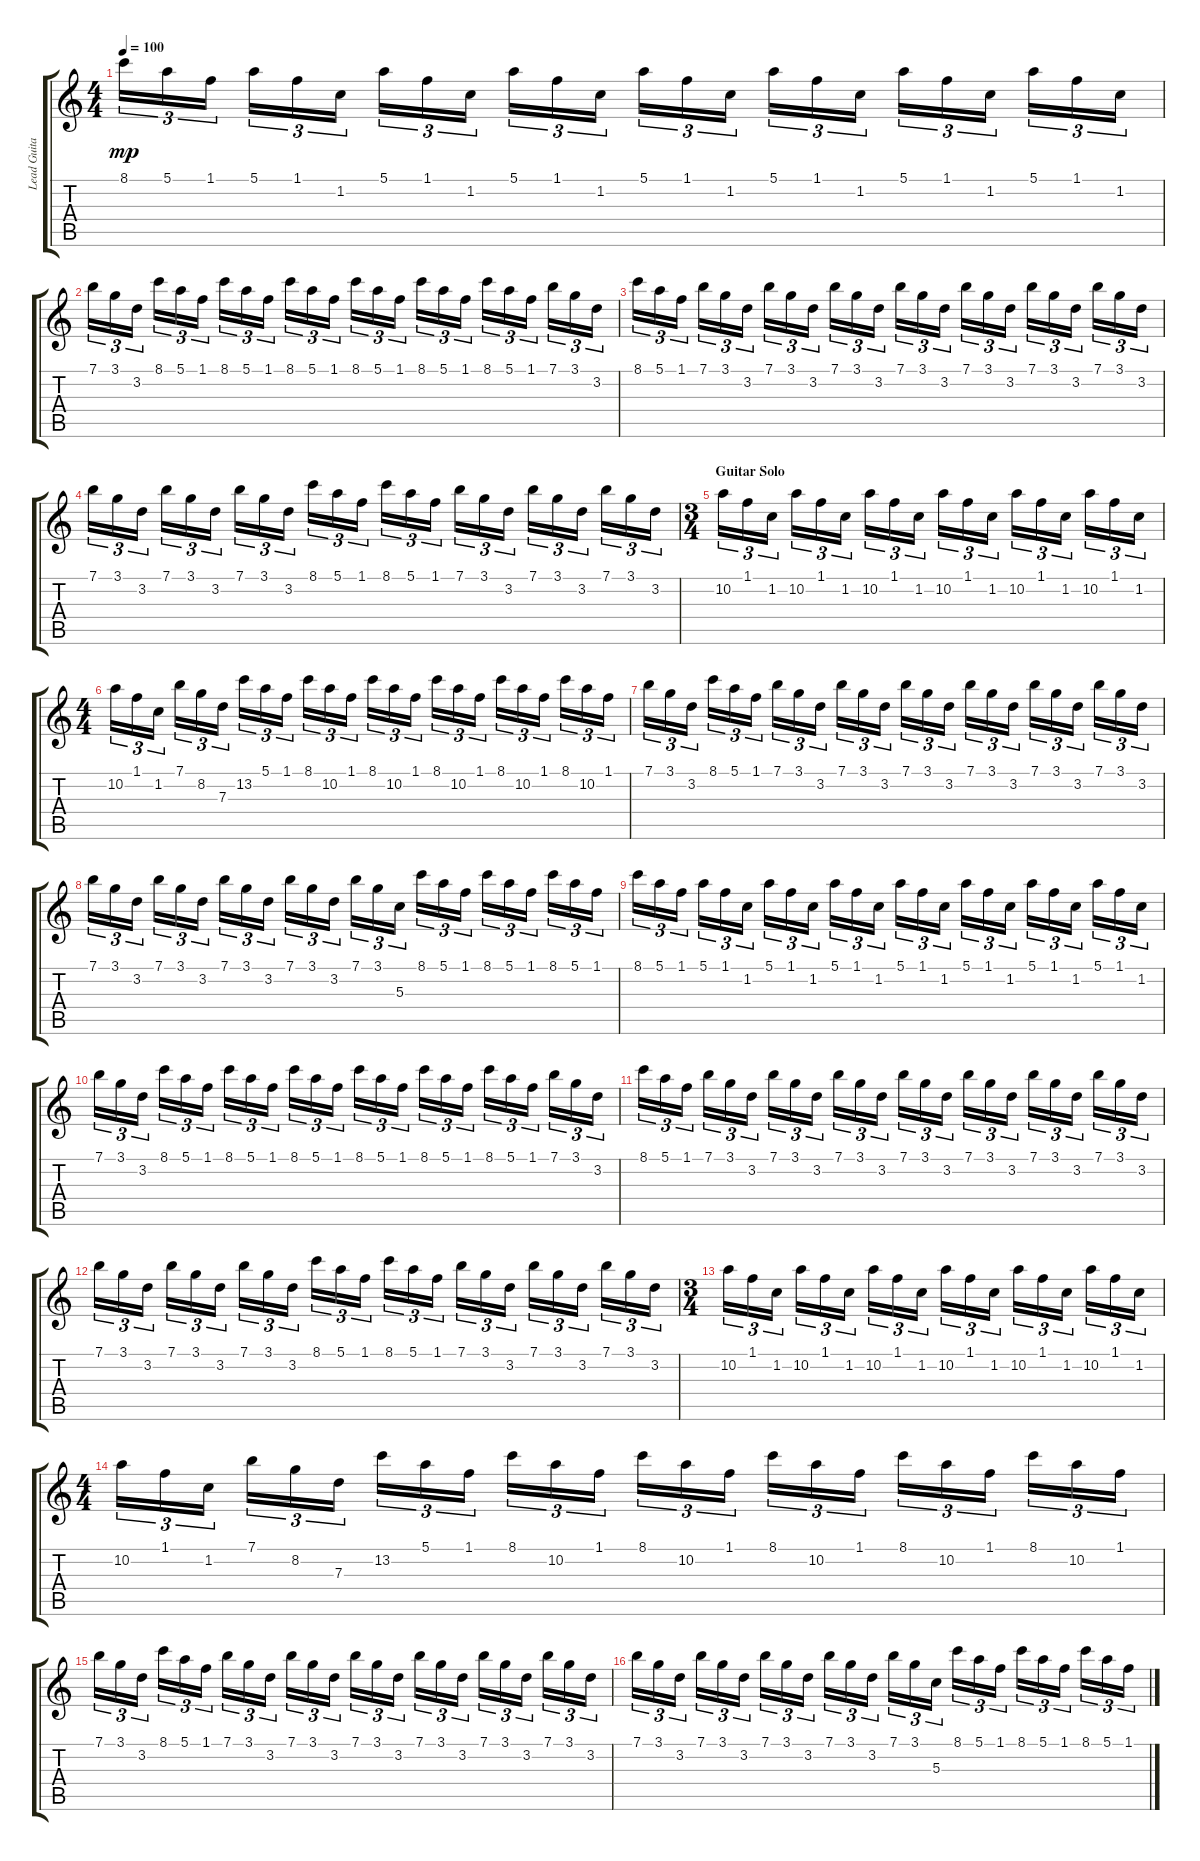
\track ("Lead Guitar" "Lead Guita") {instrument distortionguitar}
\staff {score tabs}
\tuning (E4 B3 G3 D3 A2 E2) {hide}
\ts (4 4)
\tempo 100
\clef g2
\ks c
8.1.16{tu (3 2) dy mp} 5.1.16{tu (3 2)} 1.1.16{tu (3 2)} 5.1.16{tu (3 2)} 1.1.16{tu (3 2)} 1.2.16{tu (3 2)} 5.1.16{tu (3 2)} 1.1.16{tu (3 2)} 1.2.16{tu (3 2)} 5.1.16{tu (3 2)} 1.1.16{tu (3 2)} 1.2.16{tu (3 2)} 5.1.16{tu (3 2)} 1.1.16{tu (3 2)} 1.2.16{tu (3 2)} 5.1.16{tu (3 2)} 1.1.16{tu (3 2)} 1.2.16{tu (3 2)} 5.1.16{tu (3 2)} 1.1.16{tu (3 2)} 1.2.16{tu (3 2)} 5.1.16{tu (3 2)} 1.1.16{tu (3 2)} 1.2.16{tu (3 2)} |
7.1.16{tu (3 2)} 3.1.16{tu (3 2)} 3.2.16{tu (3 2)} 8.1.16{tu (3 2)} 5.1.16{tu (3 2)} 1.1.16{tu (3 2)} 8.1.16{tu (3 2)} 5.1.16{tu (3 2)} 1.1.16{tu (3 2)} 8.1.16{tu (3 2)} 5.1.16{tu (3 2)} 1.1.16{tu (3 2)} 8.1.16{tu (3 2)} 5.1.16{tu (3 2)} 1.1.16{tu (3 2)} 8.1.16{tu (3 2)} 5.1.16{tu (3 2)} 1.1.16{tu (3 2)} 8.1.16{tu (3 2)} 5.1.16{tu (3 2)} 1.1.16{tu (3 2)} 7.1.16{tu (3 2)} 3.1.16{tu (3 2)} 3.2.16{tu (3 2)} |
8.1.16{tu (3 2)} 5.1.16{tu (3 2)} 1.1.16{tu (3 2)} 7.1.16{tu (3 2)} 3.1.16{tu (3 2)} 3.2.16{tu (3 2)} 7.1.16{tu (3 2)} 3.1.16{tu (3 2)} 3.2.16{tu (3 2)} 7.1.16{tu (3 2)} 3.1.16{tu (3 2)} 3.2.16{tu (3 2)} 7.1.16{tu (3 2)} 3.1.16{tu (3 2)} 3.2.16{tu (3 2)} 7.1.16{tu (3 2)} 3.1.16{tu (3 2)} 3.2.16{tu (3 2)} 7.1.16{tu (3 2)} 3.1.16{tu (3 2)} 3.2.16{tu (3 2)} 7.1.16{tu (3 2)} 3.1.16{tu (3 2)} 3.2.16{tu (3 2)} |
7.1.16{tu (3 2)} 3.1.16{tu (3 2)} 3.2.16{tu (3 2)} 7.1.16{tu (3 2)} 3.1.16{tu (3 2)} 3.2.16{tu (3 2)} 7.1.16{tu (3 2)} 3.1.16{tu (3 2)} 3.2.16{tu (3 2)} 8.1.16{tu (3 2)} 5.1.16{tu (3 2)} 1.1.16{tu (3 2)} 8.1.16{tu (3 2)} 5.1.16{tu (3 2)} 1.1.16{tu (3 2)} 7.1.16{tu (3 2)} 3.1.16{tu (3 2)} 3.2.16{tu (3 2)} 7.1.16{tu (3 2)} 3.1.16{tu (3 2)} 3.2.16{tu (3 2)} 7.1.16{tu (3 2)} 3.1.16{tu (3 2)} 3.2.16{tu (3 2)} |
\ts (3 4)
\section ("" "Guitar Solo")
10.2.16{tu (3 2)} 1.1.16{tu (3 2)} 1.2.16{tu (3 2)} 10.2.16{tu (3 2)} 1.1.16{tu (3 2)} 1.2.16{tu (3 2)} 10.2.16{tu (3 2)} 1.1.16{tu (3 2)} 1.2.16{tu (3 2)} 10.2.16{tu (3 2)} 1.1.16{tu (3 2)} 1.2.16{tu (3 2)} 10.2.16{tu (3 2)} 1.1.16{tu (3 2)} 1.2.16{tu (3 2)} 10.2.16{tu (3 2)} 1.1.16{tu (3 2)} 1.2.16{tu (3 2)} |
\ts (4 4)
10.2.16{tu (3 2)} 1.1.16{tu (3 2)} 1.2.16{tu (3 2)} 7.1.16{tu (3 2)} 8.2.16{tu (3 2)} 7.3.16{tu (3 2)} 13.2.16{tu (3 2)} 5.1.16{tu (3 2)} 1.1.16{tu (3 2)} 8.1.16{tu (3 2)} 10.2.16{tu (3 2)} 1.1.16{tu (3 2)} 8.1.16{tu (3 2)} 10.2.16{tu (3 2)} 1.1.16{tu (3 2)} 8.1.16{tu (3 2)} 10.2.16{tu (3 2)} 1.1.16{tu (3 2)} 8.1.16{tu (3 2)} 10.2.16{tu (3 2)} 1.1.16{tu (3 2)} 8.1.16{tu (3 2)} 10.2.16{tu (3 2)} 1.1.16{tu (3 2)} |
7.1.16{tu (3 2)} 3.1.16{tu (3 2)} 3.2.16{tu (3 2)} 8.1.16{tu (3 2)} 5.1.16{tu (3 2)} 1.1.16{tu (3 2)} 7.1.16{tu (3 2)} 3.1.16{tu (3 2)} 3.2.16{tu (3 2)} 7.1.16{tu (3 2)} 3.1.16{tu (3 2)} 3.2.16{tu (3 2)} 7.1.16{tu (3 2)} 3.1.16{tu (3 2)} 3.2.16{tu (3 2)} 7.1.16{tu (3 2)} 3.1.16{tu (3 2)} 3.2.16{tu (3 2)} 7.1.16{tu (3 2)} 3.1.16{tu (3 2)} 3.2.16{tu (3 2)} 7.1.16{tu (3 2)} 3.1.16{tu (3 2)} 3.2.16{tu (3 2)} |
7.1.16{tu (3 2)} 3.1.16{tu (3 2)} 3.2.16{tu (3 2)} 7.1.16{tu (3 2)} 3.1.16{tu (3 2)} 3.2.16{tu (3 2)} 7.1.16{tu (3 2)} 3.1.16{tu (3 2)} 3.2.16{tu (3 2)} 7.1.16{tu (3 2)} 3.1.16{tu (3 2)} 3.2.16{tu (3 2)} 7.1.16{tu (3 2)} 3.1.16{tu (3 2)} 5.3.16{tu (3 2)} 8.1.16{tu (3 2)} 5.1.16{tu (3 2)} 1.1.16{tu (3 2)} 8.1.16{tu (3 2)} 5.1.16{tu (3 2)} 1.1.16{tu (3 2)} 8.1.16{tu (3 2)} 5.1.16{tu (3 2)} 1.1.16{tu (3 2)} |
8.1.16{tu (3 2)} 5.1.16{tu (3 2)} 1.1.16{tu (3 2)} 5.1.16{tu (3 2)} 1.1.16{tu (3 2)} 1.2.16{tu (3 2)} 5.1.16{tu (3 2)} 1.1.16{tu (3 2)} 1.2.16{tu (3 2)} 5.1.16{tu (3 2)} 1.1.16{tu (3 2)} 1.2.16{tu (3 2)} 5.1.16{tu (3 2)} 1.1.16{tu (3 2)} 1.2.16{tu (3 2)} 5.1.16{tu (3 2)} 1.1.16{tu (3 2)} 1.2.16{tu (3 2)} 5.1.16{tu (3 2)} 1.1.16{tu (3 2)} 1.2.16{tu (3 2)} 5.1.16{tu (3 2)} 1.1.16{tu (3 2)} 1.2.16{tu (3 2)} |
7.1.16{tu (3 2)} 3.1.16{tu (3 2)} 3.2.16{tu (3 2)} 8.1.16{tu (3 2)} 5.1.16{tu (3 2)} 1.1.16{tu (3 2)} 8.1.16{tu (3 2)} 5.1.16{tu (3 2)} 1.1.16{tu (3 2)} 8.1.16{tu (3 2)} 5.1.16{tu (3 2)} 1.1.16{tu (3 2)} 8.1.16{tu (3 2)} 5.1.16{tu (3 2)} 1.1.16{tu (3 2)} 8.1.16{tu (3 2)} 5.1.16{tu (3 2)} 1.1.16{tu (3 2)} 8.1.16{tu (3 2)} 5.1.16{tu (3 2)} 1.1.16{tu (3 2)} 7.1.16{tu (3 2)} 3.1.16{tu (3 2)} 3.2.16{tu (3 2)} |
8.1.16{tu (3 2)} 5.1.16{tu (3 2)} 1.1.16{tu (3 2)} 7.1.16{tu (3 2)} 3.1.16{tu (3 2)} 3.2.16{tu (3 2)} 7.1.16{tu (3 2)} 3.1.16{tu (3 2)} 3.2.16{tu (3 2)} 7.1.16{tu (3 2)} 3.1.16{tu (3 2)} 3.2.16{tu (3 2)} 7.1.16{tu (3 2)} 3.1.16{tu (3 2)} 3.2.16{tu (3 2)} 7.1.16{tu (3 2)} 3.1.16{tu (3 2)} 3.2.16{tu (3 2)} 7.1.16{tu (3 2)} 3.1.16{tu (3 2)} 3.2.16{tu (3 2)} 7.1.16{tu (3 2)} 3.1.16{tu (3 2)} 3.2.16{tu (3 2)} |
7.1.16{tu (3 2)} 3.1.16{tu (3 2)} 3.2.16{tu (3 2)} 7.1.16{tu (3 2)} 3.1.16{tu (3 2)} 3.2.16{tu (3 2)} 7.1.16{tu (3 2)} 3.1.16{tu (3 2)} 3.2.16{tu (3 2)} 8.1.16{tu (3 2)} 5.1.16{tu (3 2)} 1.1.16{tu (3 2)} 8.1.16{tu (3 2)} 5.1.16{tu (3 2)} 1.1.16{tu (3 2)} 7.1.16{tu (3 2)} 3.1.16{tu (3 2)} 3.2.16{tu (3 2)} 7.1.16{tu (3 2)} 3.1.16{tu (3 2)} 3.2.16{tu (3 2)} 7.1.16{tu (3 2)} 3.1.16{tu (3 2)} 3.2.16{tu (3 2)} |
\ts (3 4)
10.2.16{tu (3 2)} 1.1.16{tu (3 2)} 1.2.16{tu (3 2)} 10.2.16{tu (3 2)} 1.1.16{tu (3 2)} 1.2.16{tu (3 2)} 10.2.16{tu (3 2)} 1.1.16{tu (3 2)} 1.2.16{tu (3 2)} 10.2.16{tu (3 2)} 1.1.16{tu (3 2)} 1.2.16{tu (3 2)} 10.2.16{tu (3 2)} 1.1.16{tu (3 2)} 1.2.16{tu (3 2)} 10.2.16{tu (3 2)} 1.1.16{tu (3 2)} 1.2.16{tu (3 2)} |
\ts (4 4)
10.2.16{tu (3 2)} 1.1.16{tu (3 2)} 1.2.16{tu (3 2)} 7.1.16{tu (3 2)} 8.2.16{tu (3 2)} 7.3.16{tu (3 2)} 13.2.16{tu (3 2)} 5.1.16{tu (3 2)} 1.1.16{tu (3 2)} 8.1.16{tu (3 2)} 10.2.16{tu (3 2)} 1.1.16{tu (3 2)} 8.1.16{tu (3 2)} 10.2.16{tu (3 2)} 1.1.16{tu (3 2)} 8.1.16{tu (3 2)} 10.2.16{tu (3 2)} 1.1.16{tu (3 2)} 8.1.16{tu (3 2)} 10.2.16{tu (3 2)} 1.1.16{tu (3 2)} 8.1.16{tu (3 2)} 10.2.16{tu (3 2)} 1.1.16{tu (3 2)} |
7.1.16{tu (3 2)} 3.1.16{tu (3 2)} 3.2.16{tu (3 2)} 8.1.16{tu (3 2)} 5.1.16{tu (3 2)} 1.1.16{tu (3 2)} 7.1.16{tu (3 2)} 3.1.16{tu (3 2)} 3.2.16{tu (3 2)} 7.1.16{tu (3 2)} 3.1.16{tu (3 2)} 3.2.16{tu (3 2)} 7.1.16{tu (3 2)} 3.1.16{tu (3 2)} 3.2.16{tu (3 2)} 7.1.16{tu (3 2)} 3.1.16{tu (3 2)} 3.2.16{tu (3 2)} 7.1.16{tu (3 2)} 3.1.16{tu (3 2)} 3.2.16{tu (3 2)} 7.1.16{tu (3 2)} 3.1.16{tu (3 2)} 3.2.16{tu (3 2)} |
7.1.16{tu (3 2)} 3.1.16{tu (3 2)} 3.2.16{tu (3 2)} 7.1.16{tu (3 2)} 3.1.16{tu (3 2)} 3.2.16{tu (3 2)} 7.1.16{tu (3 2)} 3.1.16{tu (3 2)} 3.2.16{tu (3 2)} 7.1.16{tu (3 2)} 3.1.16{tu (3 2)} 3.2.16{tu (3 2)} 7.1.16{tu (3 2)} 3.1.16{tu (3 2)} 5.3.16{tu (3 2)} 8.1.16{tu (3 2)} 5.1.16{tu (3 2)} 1.1.16{tu (3 2)} 8.1.16{tu (3 2)} 5.1.16{tu (3 2)} 1.1.16{tu (3 2)} 8.1.16{tu (3 2)} 5.1.16{tu (3 2)} 1.1.16{tu (3 2)}
